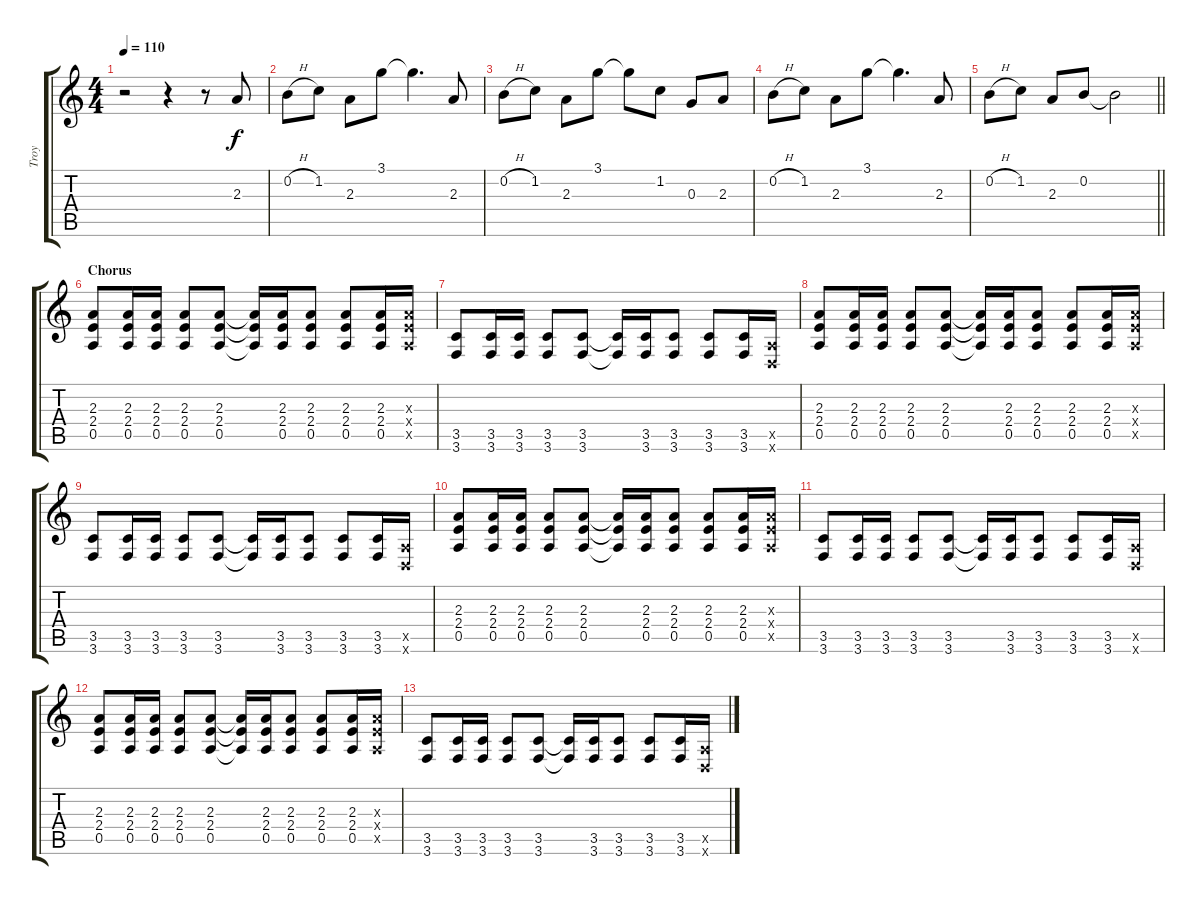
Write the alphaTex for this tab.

\track ("Troy" "Troy") {instrument overdrivenguitar}
\staff {score tabs}
\tuning (E4 B3 G3 D3 A2 D2) {hide}
\ts (4 4)
\tempo 110
\clef g2
\ks c
r.2{dy f} r.4 r.8 2.3.8{volume 13 instrument electricguitarjazz} |
0.2{h}.8 1.2.8 2.3.8 3.1.8 3.1{t}.4{d} 2.3.8 |
0.2{h}.8 1.2.8 2.3.8 3.1.8 3.1{t}.8 1.2.8 0.3.8 2.3.8 |
0.2{h}.8 1.2.8 2.3.8 3.1.8 3.1{t}.4{d} 2.3.8 |
\barLineRight lightlight
0.2{h}.8 1.2.8 2.3.8 0.2.8 0.2{t}.2 |
\section ("" "Chorus")
(2.3 2.4 0.5).8{instrument distortionguitar} (2.3 2.4 0.5).16 (2.3 2.4 0.5).16 (2.3 2.4 0.5).8 (2.3 2.4 0.5).8 (2.3{t} 2.4{t} 0.5{t}).16 (2.3 2.4 0.5).16 (2.3 2.4 0.5).8 (2.3 2.4 0.5).8 (2.3 2.4 0.5).16 (2.3{x} 2.4{x} 0.5{x}).16 |
(3.5 3.6).8 (3.5 3.6).16 (3.5 3.6).16 (3.5 3.6).8 (3.5 3.6).8 (3.5{t} 3.6{t}).16 (3.5 3.6).16 (3.5 3.6).8 (3.5 3.6).8 (3.5 3.6).16 (0.5{x} 0.6{x}).16 |
(2.3 2.4 0.5).8 (2.3 2.4 0.5).16 (2.3 2.4 0.5).16 (2.3 2.4 0.5).8 (2.3 2.4 0.5).8 (2.3{t} 2.4{t} 0.5{t}).16 (2.3 2.4 0.5).16 (2.3 2.4 0.5).8 (2.3 2.4 0.5).8 (2.3 2.4 0.5).16 (2.3{x} 2.4{x} 0.5{x}).16 |
(3.5 3.6).8 (3.5 3.6).16 (3.5 3.6).16 (3.5 3.6).8 (3.5 3.6).8 (3.5{t} 3.6{t}).16 (3.5 3.6).16 (3.5 3.6).8 (3.5 3.6).8 (3.5 3.6).16 (0.5{x} 0.6{x}).16 |
(2.3 2.4 0.5).8{instrument distortionguitar} (2.3 2.4 0.5).16 (2.3 2.4 0.5).16 (2.3 2.4 0.5).8 (2.3 2.4 0.5).8 (2.3{t} 2.4{t} 0.5{t}).16 (2.3 2.4 0.5).16 (2.3 2.4 0.5).8 (2.3 2.4 0.5).8 (2.3 2.4 0.5).16 (2.3{x} 2.4{x} 0.5{x}).16 |
(3.5 3.6).8 (3.5 3.6).16 (3.5 3.6).16 (3.5 3.6).8 (3.5 3.6).8 (3.5{t} 3.6{t}).16 (3.5 3.6).16 (3.5 3.6).8 (3.5 3.6).8 (3.5 3.6).16 (0.5{x} 0.6{x}).16 |
(2.3 2.4 0.5).8 (2.3 2.4 0.5).16 (2.3 2.4 0.5).16 (2.3 2.4 0.5).8 (2.3 2.4 0.5).8 (2.3{t} 2.4{t} 0.5{t}).16 (2.3 2.4 0.5).16 (2.3 2.4 0.5).8 (2.3 2.4 0.5).8 (2.3 2.4 0.5).16 (2.3{x} 2.4{x} 0.5{x}).16 |
(3.5 3.6).8 (3.5 3.6).16 (3.5 3.6).16 (3.5 3.6).8 (3.5 3.6).8 (3.5{t} 3.6{t}).16 (3.5 3.6).16 (3.5 3.6).8 (3.5 3.6).8 (3.5 3.6).16 (0.5{x} 0.6{x}).16
